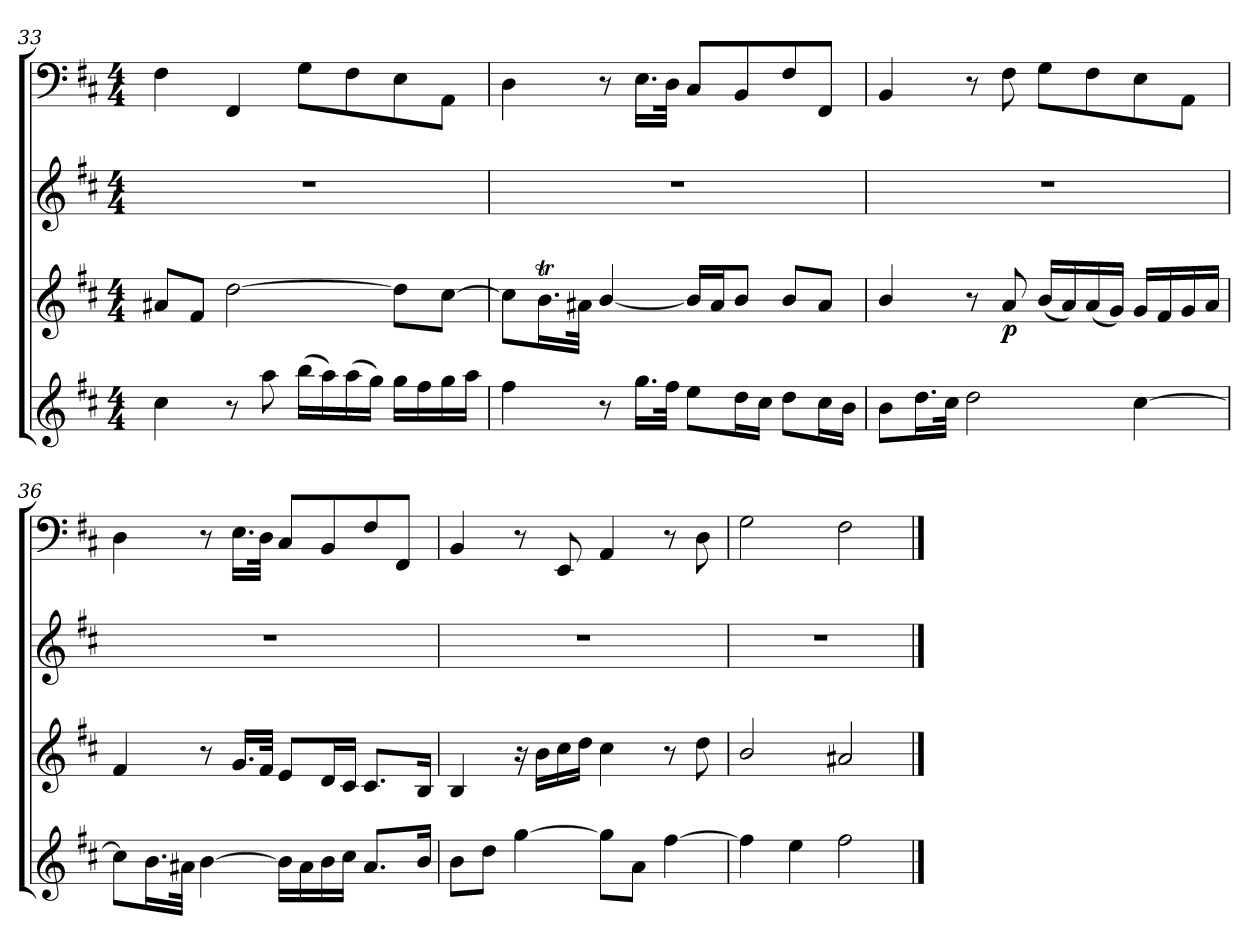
**kern	**kern	**dynam	**kern	**kern
*part4	*part3	*part3	*part2	*part1
*staff4	*staff3	*staff3	*staff2	*staff1
*clefG2	*clefG2	*	*clefG2	*clefF4
*k[f#c#]	*k[f#c#]	*	*k[f#c#]	*k[f#c#]
*b:	*b:	*	*b:	*b:
*M4/4	*M4/4	*	*M4/4	*M4/4
=33	=33	=33	=33	=33
4cc#\	8a#X/L	.	1r	4F#\
.	8f#/J	.	.	.
8r	[2dd\	.	.	4FF#/
8aa\	.	.	.	.
(16bb\LL	.	.	.	8G\L
16aa\)	.	.	.	.
(16aa\	.	.	.	8F#\
16gg\JJ)	.	.	.	.
16gg\LL	8dd\L]	.	.	8E\
16ff#\	.	.	.	.
16gg\	[8cc#\J	.	.	8AA\J
16aa\JJ	.	.	.	.
=34	=34	=34	=34	=34
4ff#\	8cc#\L]	.	1r	4D\
.	16.bT\L	.	.	.
.	32a#X\JJk	.	.	.
8r	[4b/	.	.	8r
16.gg\LL	.	.	.	16.E\LL
32ff#\JJk	.	.	.	32D\JJk
8ee\L	16b/LL]	.	.	8C#/L
.	16a#/J	.	.	.
16dd\L	8b/J	.	.	8BB/
16cc#\JJ	.	.	.	.
8dd\L	8b/L	.	.	8F#/
16cc#\L	8a#/J	.	.	8FF#/J
16b\JJ	.	.	.	.
=35	=35	=35	=35	=35
8b\L	4b/	.	1r	4BB/
16.dd\L	.	.	.	.
32cc#\JJk	.	.	.	.
2dd\	8r	.	.	8r
.	8a/	p	.	8F#\
.	(16b/LL	.	.	8G\L
.	16a/)	.	.	.
.	(16a/	.	.	8F#\
.	16g/JJ)	.	.	.
[4cc#\	16g/LL	.	.	8E\
.	16f#/	.	.	.
.	16g/	.	.	8AA\J
.	16a/JJ	.	.	.
=36	=36	=36	=36	=36
8cc#\L]	4f#/	.	1r	4D\
16.b\L	.	.	.	.
32a#X\JJk	.	.	.	.
[4b\	8r	.	.	8r
.	16.g/LL	.	.	16.E\LL
.	32f#/JJk	.	.	32D\JJk
16b\LL]	8e/L	.	.	8C#/L
16a#\	.	.	.	.
16b\	16d/L	.	.	8BB/
16cc#\JJ	16c#/JJ	.	.	.
8.a#/L	8.c#/L	.	.	8F#/
.	.	.	.	8FF#/J
16b/Jk	16B/Jk	.	.	.
=37	=37	=37	=37	=37
8b\L	4B/	.	1r	4BB/
8dd\J	.	.	.	.
[4gg\	16r	.	.	8r
.	16b\LL	.	.	.
.	16cc#\	.	.	8EE/
.	16dd\JJ	.	.	.
8gg\L]	4cc#\	.	.	4AA/
8a\J	.	.	.	.
[4ff#\	8r	.	.	8r
.	8dd\	.	.	8D\
=38	=38	=38	=38	=38
4ff#\]	2b/	.	1r	2G\
4ee\	.	.	.	.
2ff#\	2a#X/	.	.	2F#\
==	==	==	==	==
*-	*-	*-	*-	*-
